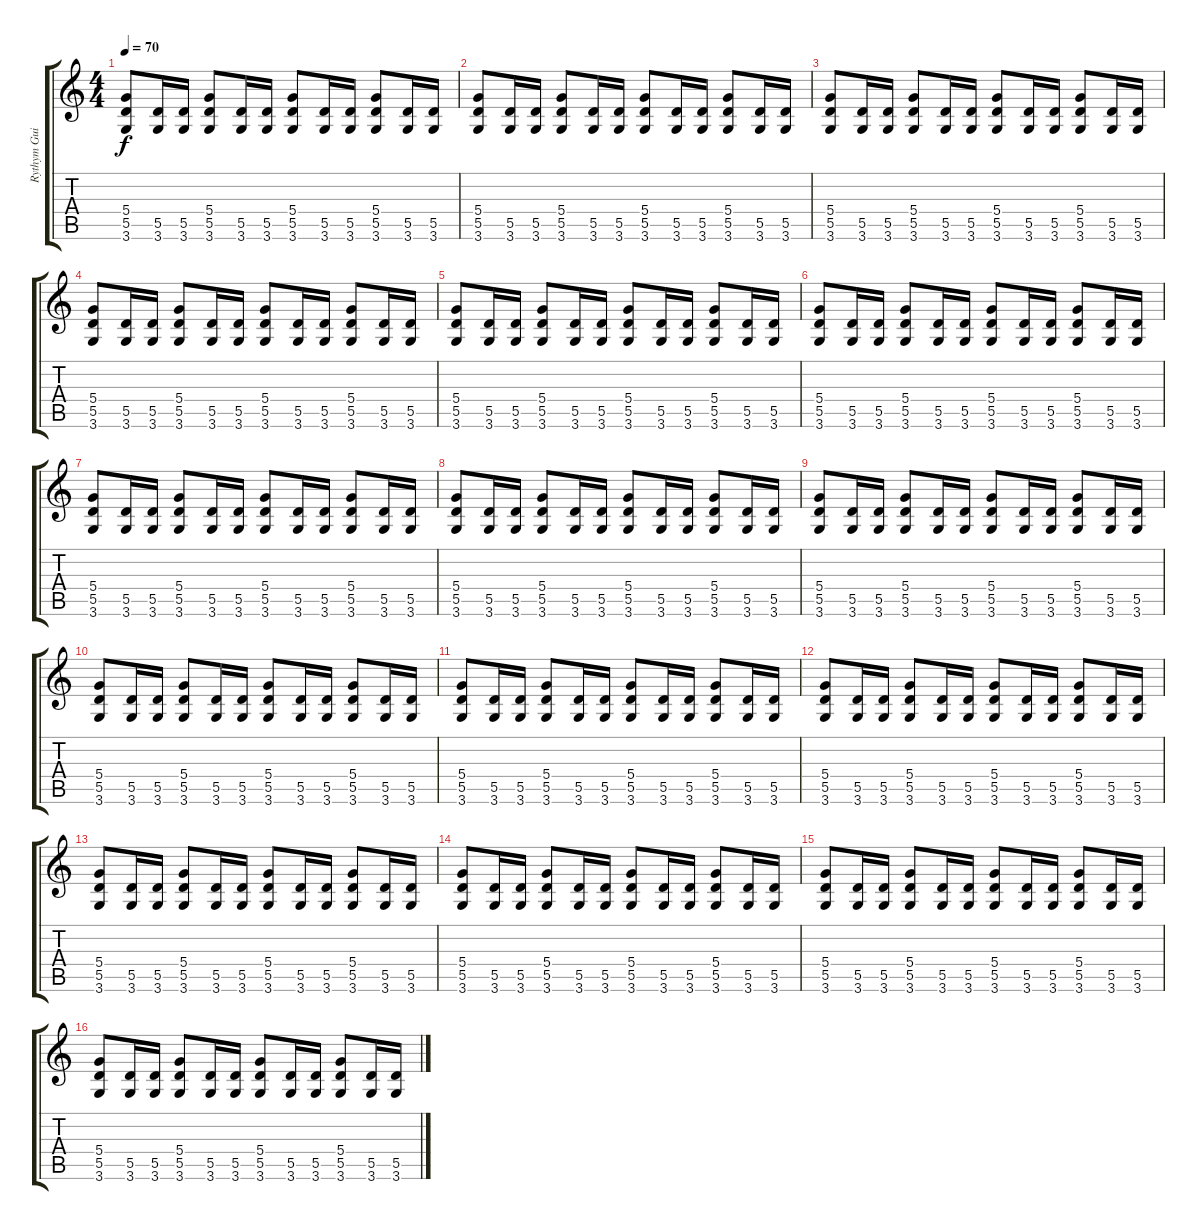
\track ("Rythym Guitar 1" "Rythym Gui") {instrument distortionguitar}
\staff {score tabs}
\tuning (E4 B3 G3 D3 A2 E2) {hide}
\ts (4 4)
\tempo 70
\clef g2
\ks c
(5.4 5.5 3.6).8{dy f} (5.5 3.6).16 (5.5 3.6).16 (5.4 5.5 3.6).8 (5.5 3.6).16 (5.5 3.6).16 (5.4 5.5 3.6).8 (5.5 3.6).16 (5.5 3.6).16 (5.4 5.5 3.6).8 (5.5 3.6).16 (5.5 3.6).16 |
(5.4 5.5 3.6).8 (5.5 3.6).16 (5.5 3.6).16 (5.4 5.5 3.6).8 (5.5 3.6).16 (5.5 3.6).16 (5.4 5.5 3.6).8 (5.5 3.6).16 (5.5 3.6).16 (5.4 5.5 3.6).8 (5.5 3.6).16 (5.5 3.6).16 |
(5.4 5.5 3.6).8 (5.5 3.6).16 (5.5 3.6).16 (5.4 5.5 3.6).8 (5.5 3.6).16 (5.5 3.6).16 (5.4 5.5 3.6).8 (5.5 3.6).16 (5.5 3.6).16 (5.4 5.5 3.6).8 (5.5 3.6).16 (5.5 3.6).16 |
(5.4 5.5 3.6).8 (5.5 3.6).16 (5.5 3.6).16 (5.4 5.5 3.6).8 (5.5 3.6).16 (5.5 3.6).16 (5.4 5.5 3.6).8 (5.5 3.6).16 (5.5 3.6).16 (5.4 5.5 3.6).8 (5.5 3.6).16 (5.5 3.6).16 |
(5.4 5.5 3.6).8 (5.5 3.6).16 (5.5 3.6).16 (5.4 5.5 3.6).8 (5.5 3.6).16 (5.5 3.6).16 (5.4 5.5 3.6).8 (5.5 3.6).16 (5.5 3.6).16 (5.4 5.5 3.6).8 (5.5 3.6).16 (5.5 3.6).16 |
(5.4 5.5 3.6).8 (5.5 3.6).16 (5.5 3.6).16 (5.4 5.5 3.6).8 (5.5 3.6).16 (5.5 3.6).16 (5.4 5.5 3.6).8 (5.5 3.6).16 (5.5 3.6).16 (5.4 5.5 3.6).8 (5.5 3.6).16 (5.5 3.6).16 |
(5.4 5.5 3.6).8 (5.5 3.6).16 (5.5 3.6).16 (5.4 5.5 3.6).8 (5.5 3.6).16 (5.5 3.6).16 (5.4 5.5 3.6).8 (5.5 3.6).16 (5.5 3.6).16 (5.4 5.5 3.6).8 (5.5 3.6).16 (5.5 3.6).16 |
(5.4 5.5 3.6).8 (5.5 3.6).16 (5.5 3.6).16 (5.4 5.5 3.6).8 (5.5 3.6).16 (5.5 3.6).16 (5.4 5.5 3.6).8 (5.5 3.6).16 (5.5 3.6).16 (5.4 5.5 3.6).8 (5.5 3.6).16 (5.5 3.6).16 |
(5.4 5.5 3.6).8 (5.5 3.6).16 (5.5 3.6).16 (5.4 5.5 3.6).8 (5.5 3.6).16 (5.5 3.6).16 (5.4 5.5 3.6).8 (5.5 3.6).16 (5.5 3.6).16 (5.4 5.5 3.6).8 (5.5 3.6).16 (5.5 3.6).16 |
(5.4 5.5 3.6).8 (5.5 3.6).16 (5.5 3.6).16 (5.4 5.5 3.6).8 (5.5 3.6).16 (5.5 3.6).16 (5.4 5.5 3.6).8 (5.5 3.6).16 (5.5 3.6).16 (5.4 5.5 3.6).8 (5.5 3.6).16 (5.5 3.6).16 |
(5.4 5.5 3.6).8 (5.5 3.6).16 (5.5 3.6).16 (5.4 5.5 3.6).8 (5.5 3.6).16 (5.5 3.6).16 (5.4 5.5 3.6).8 (5.5 3.6).16 (5.5 3.6).16 (5.4 5.5 3.6).8 (5.5 3.6).16 (5.5 3.6).16 |
(5.4 5.5 3.6).8 (5.5 3.6).16 (5.5 3.6).16 (5.4 5.5 3.6).8 (5.5 3.6).16 (5.5 3.6).16 (5.4 5.5 3.6).8 (5.5 3.6).16 (5.5 3.6).16 (5.4 5.5 3.6).8 (5.5 3.6).16 (5.5 3.6).16 |
(5.4 5.5 3.6).8 (5.5 3.6).16 (5.5 3.6).16 (5.4 5.5 3.6).8 (5.5 3.6).16 (5.5 3.6).16 (5.4 5.5 3.6).8 (5.5 3.6).16 (5.5 3.6).16 (5.4 5.5 3.6).8 (5.5 3.6).16 (5.5 3.6).16 |
(5.4 5.5 3.6).8 (5.5 3.6).16 (5.5 3.6).16 (5.4 5.5 3.6).8 (5.5 3.6).16 (5.5 3.6).16 (5.4 5.5 3.6).8 (5.5 3.6).16 (5.5 3.6).16 (5.4 5.5 3.6).8 (5.5 3.6).16 (5.5 3.6).16 |
(5.4 5.5 3.6).8 (5.5 3.6).16 (5.5 3.6).16 (5.4 5.5 3.6).8 (5.5 3.6).16 (5.5 3.6).16 (5.4 5.5 3.6).8 (5.5 3.6).16 (5.5 3.6).16 (5.4 5.5 3.6).8 (5.5 3.6).16 (5.5 3.6).16 |
(5.4 5.5 3.6).8 (5.5 3.6).16 (5.5 3.6).16 (5.4 5.5 3.6).8 (5.5 3.6).16 (5.5 3.6).16 (5.4 5.5 3.6).8 (5.5 3.6).16 (5.5 3.6).16 (5.4 5.5 3.6).8 (5.5 3.6).16 (5.5 3.6).16
